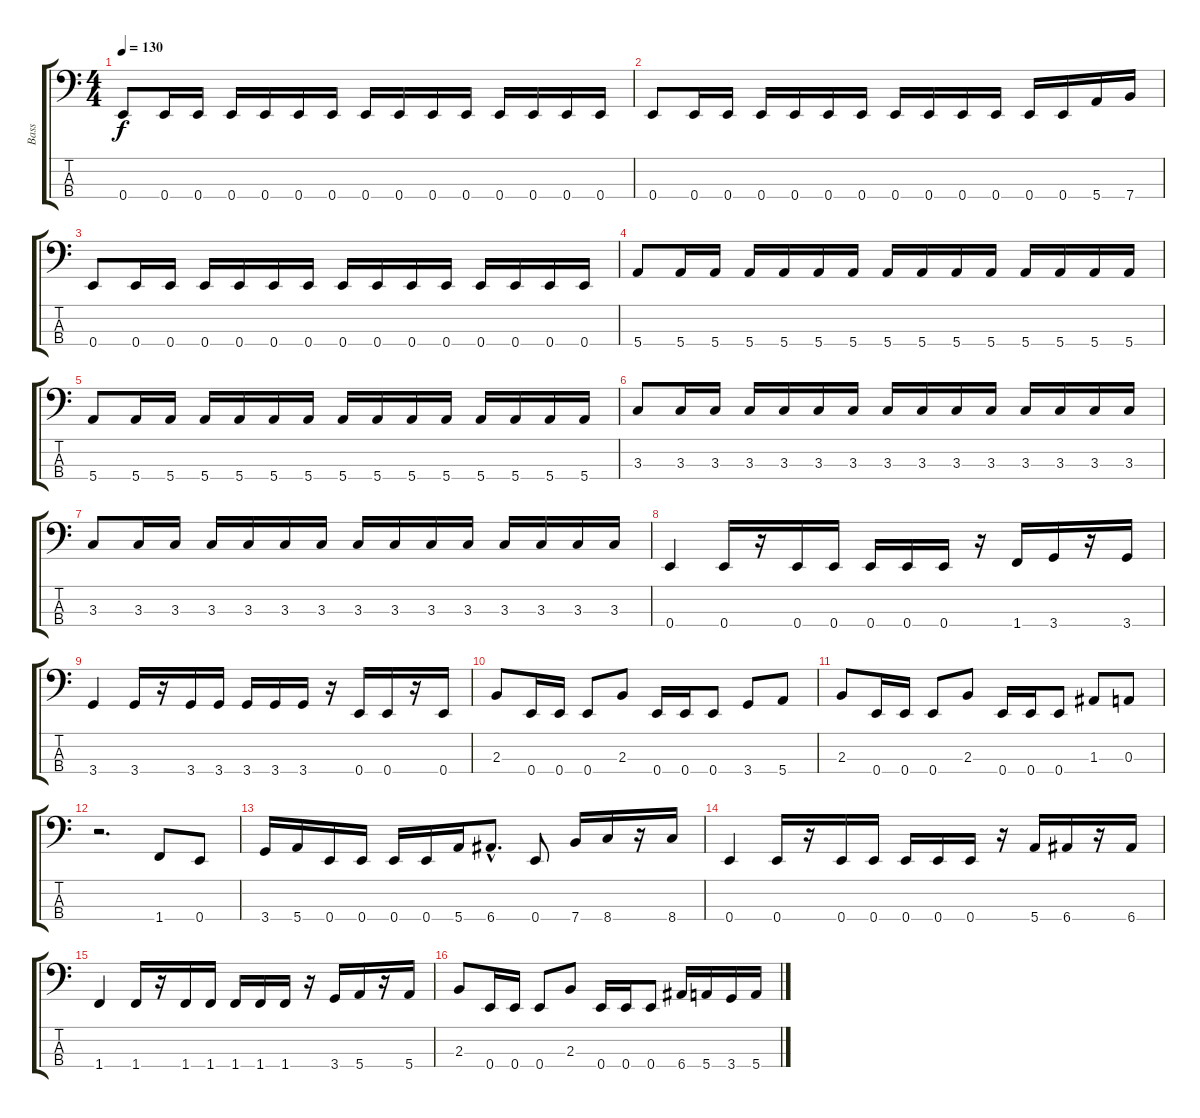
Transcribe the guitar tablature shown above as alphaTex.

\track ("Bass" "Bass") {instrument electricbasspick}
\staff {score tabs}
\tuning (G2 D2 A1 E1) {hide}
\ts (4 4)
\tempo 130
\clef f4
\ks c
0.4.8{dy f} 0.4.16 0.4.16 0.4.16 0.4.16 0.4.16 0.4.16 0.4.16 0.4.16 0.4.16 0.4.16 0.4.16 0.4.16 0.4.16 0.4.16 |
0.4.8 0.4.16 0.4.16 0.4.16 0.4.16 0.4.16 0.4.16 0.4.16 0.4.16 0.4.16 0.4.16 0.4.16 0.4.16 5.4.16 7.4.16 |
0.4.8 0.4.16 0.4.16 0.4.16 0.4.16 0.4.16 0.4.16 0.4.16 0.4.16 0.4.16 0.4.16 0.4.16 0.4.16 0.4.16 0.4.16 |
5.4.8 5.4.16 5.4.16 5.4.16 5.4.16 5.4.16 5.4.16 5.4.16 5.4.16 5.4.16 5.4.16 5.4.16 5.4.16 5.4.16 5.4.16 |
5.4.8 5.4.16 5.4.16 5.4.16 5.4.16 5.4.16 5.4.16 5.4.16 5.4.16 5.4.16 5.4.16 5.4.16 5.4.16 5.4.16 5.4.16 |
3.3.8 3.3.16 3.3.16 3.3.16 3.3.16 3.3.16 3.3.16 3.3.16 3.3.16 3.3.16 3.3.16 3.3.16 3.3.16 3.3.16 3.3.16 |
3.3.8 3.3.16 3.3.16 3.3.16 3.3.16 3.3.16 3.3.16 3.3.16 3.3.16 3.3.16 3.3.16 3.3.16 3.3.16 3.3.16 3.3.16 |
0.4.4 0.4.16 r.16 0.4.16 0.4.16 0.4.16 0.4.16 0.4.16 r.16 1.4.16 3.4.16 r.16 3.4.16 |
3.4.4 3.4.16 r.16 3.4.16 3.4.16 3.4.16 3.4.16 3.4.16 r.16 0.4.16 0.4.16 r.16 0.4.16 |
2.3.8 0.4.16 0.4.16 0.4.8 2.3.8 0.4.16 0.4.16 0.4.8 3.4.8 5.4.8 |
2.3.8 0.4.16 0.4.16 0.4.8 2.3.8 0.4.16 0.4.16 0.4.8 1.3.8 0.3.8 |
r.2{d} 1.4.8 0.4.8 |
3.4.16 5.4.16 0.4.16 0.4.16 0.4.16 0.4.16 5.4.16 6.4{hac}.8{d} 0.4.8 7.4.16 8.4.16 r.16 8.4.16 |
0.4.4 0.4.16 r.16 0.4.16 0.4.16 0.4.16 0.4.16 0.4.16 r.16 5.4.16 6.4.16 r.16 6.4.16 |
1.4.4 1.4.16 r.16 1.4.16 1.4.16 1.4.16 1.4.16 1.4.16 r.16 3.4.16 5.4.16 r.16 5.4.16 |
2.3.8 0.4.16 0.4.16 0.4.8 2.3.8 0.4.16 0.4.16 0.4.8 6.4.16 5.4.16 3.4.16 5.4.16
